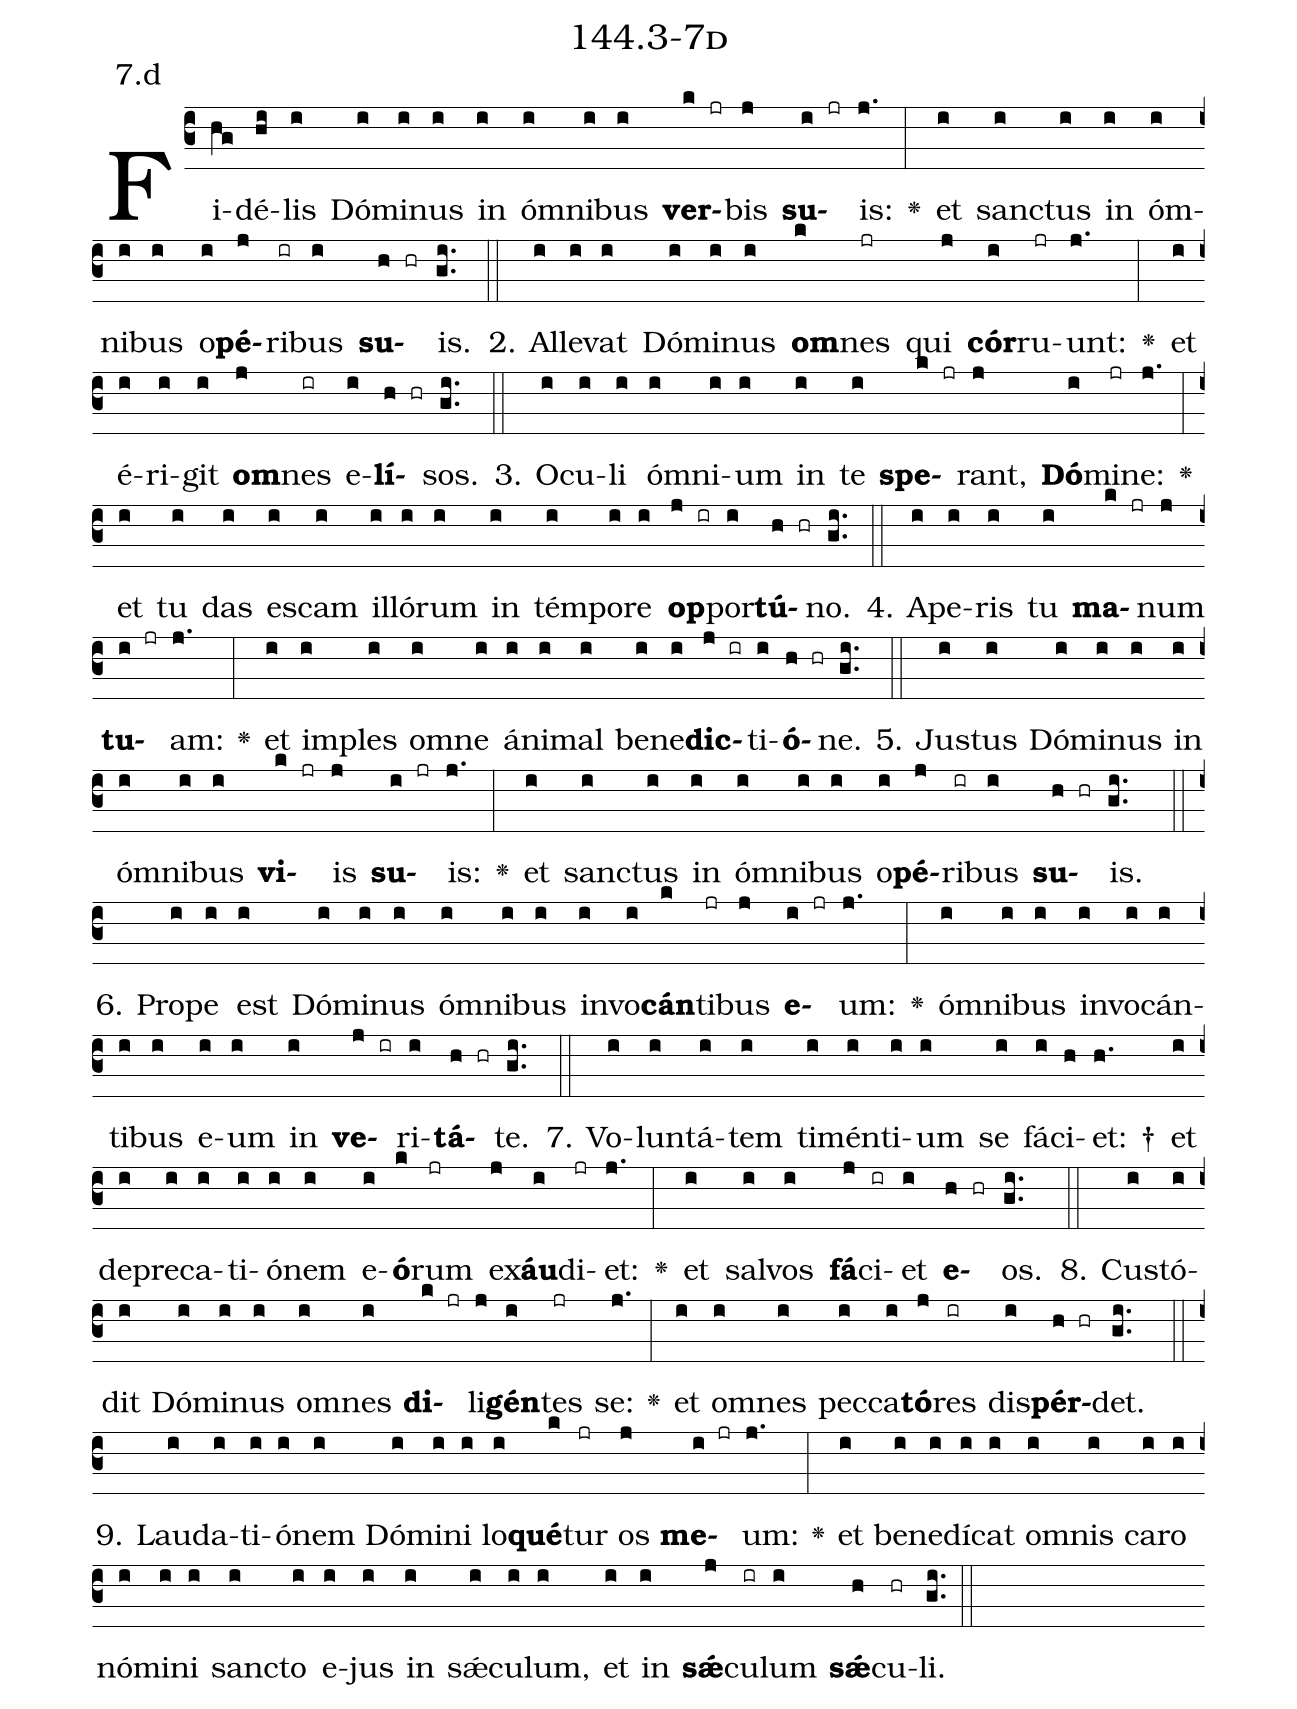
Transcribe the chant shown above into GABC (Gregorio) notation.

name: 144.3-7d;
annotation: 7.d;
%%
(c3)Fi(hg)dé(hi)lis(i) Dó(i)mi(i)nus(i) in(i) óm(i)ni(i)bus(i) <b>ver</b>(k jr)bis(j) <b>su</b>(i jr)is:(j.) <v>\greheightstar</v>(:) et(i) sanc(i)tus(i) in(i) óm(i)ni(i)bus(i) o(i)<b>pé</b>(j)ri(ir)bus(i) <b>su</b>(h hr)is.(gi..) (::)
2. Al(i)le(i)vat(i) Dó(i)mi(i)nus(i) <b>om</b>(k)nes(jr) qui(j) <b>cór</b>(i)ru(jr)unt:(j.) <v>\greheightstar</v>(:) et(i) é(i)ri(i)git(i) <b>om</b>(j)nes(ir) e(i)<b>lí</b>(h hr)sos.(gi..) (::)
3. O(i)cu(i)li(i) óm(i)ni(i)um(i) in(i) te(i) <b>spe</b>(k jr)rant,(j) <b>Dó</b>(i)mi(jr)ne:(j.) <v>\greheightstar</v>(:) et(i) tu(i) das(i) es(i)cam(i) il(i)ló(i)rum(i) in(i) tém(i)po(i)re(i) <b>op</b>(j ir)por(i)<b>tú</b>(h hr)no.(gi..) (::)
4. A(i)pe(i)ris(i) tu(i) <b>ma</b>(k jr)num(j) <b>tu</b>(i jr)am:(j.) <v>\greheightstar</v>(:) et(i) im(i)ples(i) om(i)ne(i) á(i)ni(i)mal(i) be(i)ne(i)<b>dic</b>(j ir)ti(i)<b>ó</b>(h hr)ne.(gi..) (::)
5. Jus(i)tus(i) Dó(i)mi(i)nus(i) in(i) óm(i)ni(i)bus(i) <b>vi</b>(k jr)is(j) <b>su</b>(i jr)is:(j.) <v>\greheightstar</v>(:) et(i) sanc(i)tus(i) in(i) óm(i)ni(i)bus(i) o(i)<b>pé</b>(j)ri(ir)bus(i) <b>su</b>(h hr)is.(gi..) (::)
6. Pro(i)pe(i) est(i) Dó(i)mi(i)nus(i) óm(i)ni(i)bus(i) in(i)vo(i)<b>cán</b>(k)ti(jr)bus(j) <b>e</b>(i jr)um:(j.) <v>\greheightstar</v>(:) óm(i)ni(i)bus(i) in(i)vo(i)cán(i)ti(i)bus(i) e(i)um(i) in(i) <b>ve</b>(j ir)ri(i)<b>tá</b>(h hr)te.(gi..) (::)
7. Vo(i)lun(i)tá(i)tem(i) ti(i)mén(i)ti(i)um(i) se(i) fá(i)ci(h)et: †(h.) et(i) de(i)pre(i)ca(i)ti(i)ó(i)nem(i) e(i)<b>ó</b>(k)rum(jr) ex(j)<b>áu</b>(i)di(jr)et:(j.) <v>\greheightstar</v>(:) et(i) sal(i)vos(i) <b>fá</b>(j)ci(ir)et(i) <b>e</b>(h hr)os.(gi..) (::)
8. Cus(i)tó(i)dit(i) Dó(i)mi(i)nus(i) om(i)nes(i) <b>di</b>(k jr)li(j)<b>gén</b>(i)tes(jr) se:(j.) <v>\greheightstar</v>(:) et(i) om(i)nes(i) pec(i)ca(i)<b>tó</b>(j)res(ir) dis(i)<b>pér</b>(h hr)det.(gi..) (::)
9. Lau(i)da(i)ti(i)ó(i)nem(i) Dó(i)mi(i)ni(i) lo(i)<b>qué</b>(k)tur(jr) os(j) <b>me</b>(i jr)um:(j.) <v>\greheightstar</v>(:) et(i) be(i)ne(i)dí(i)cat(i) om(i)nis(i) ca(i)ro(i) nó(i)mi(i)ni(i) sanc(i)to(i) e(i)jus(i) in(i) sǽ(i)cu(i)lum,(i) et(i) in(i) <b>sǽ</b>(j)cu(ir)lum(i) <b>sǽ</b>(h)cu(hr)li.(gi..) (::)
